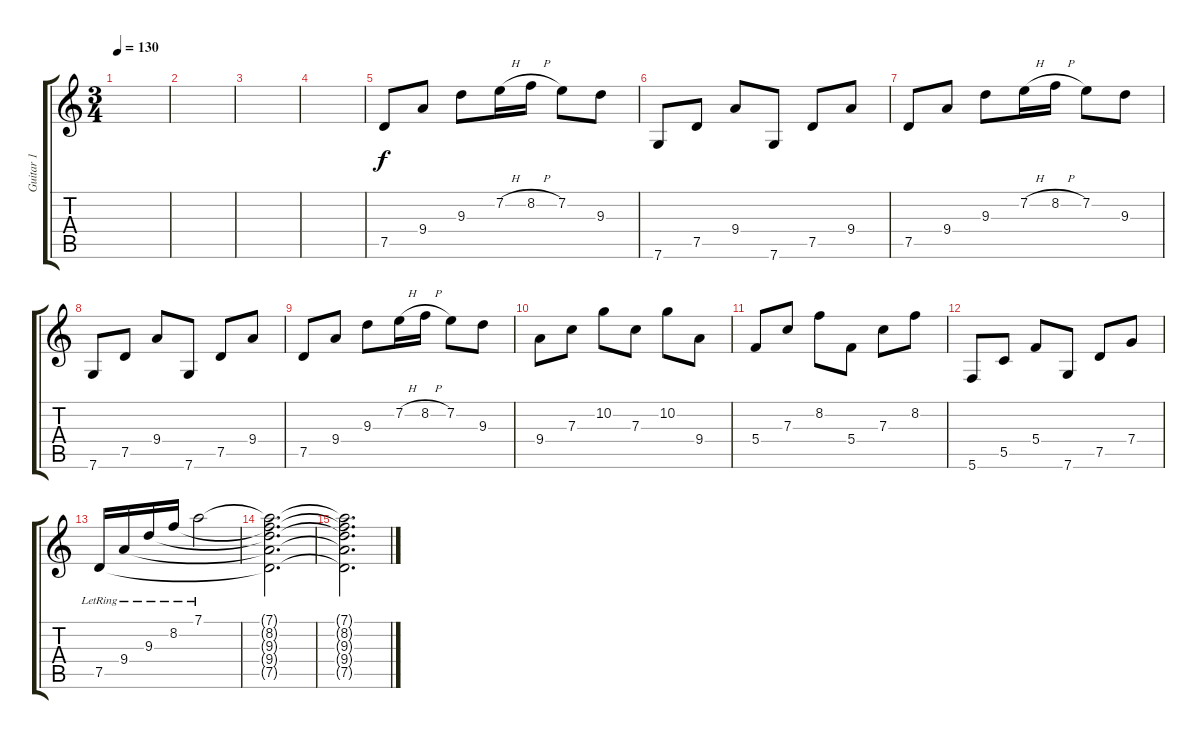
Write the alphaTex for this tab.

\track ("Guitar 1" "Guitar 1") {instrument acousticguitarsteel}
\staff {score tabs}
\tuning (D4 A3 F3 C3 G2 C2) {hide}
\ts (3 4)
\tempo 130
\clef g2
\ks c
|
|
|
|
7.5.8 9.4.8 9.3.8 7.2{h}.16 8.2{h}.16 7.2.8 9.3.8 |
7.6.8 7.5.8 9.4.8 7.6.8 7.5.8 9.4.8 |
7.5.8 9.4.8 9.3.8 7.2{h}.16 8.2{h}.16 7.2.8 9.3.8 |
7.6.8 7.5.8 9.4.8 7.6.8 7.5.8 9.4.8 |
7.5.8 9.4.8 9.3.8 7.2{h}.16 8.2{h}.16 7.2.8 9.3.8 |
9.4.8 7.3.8 10.2.8 7.3.8 10.2.8 9.4.8 |
5.4.8 7.3.8 8.2.8 5.4.8 7.3.8 8.2.8 |
5.6.8 5.5.8 5.4.8 7.6.8 7.5.8 7.4.8 |
7.5{lr}.16 9.4{lr}.16 9.3{lr}.16 8.2{lr}.16 7.1{lr}.2 |
(7.1{t} 8.2{t} 9.3{t} 9.4{t} 7.5{t}).2{d} |
(7.1{t} 8.2{t} 9.3{t} 9.4{t} 7.5{t}).2{d}
